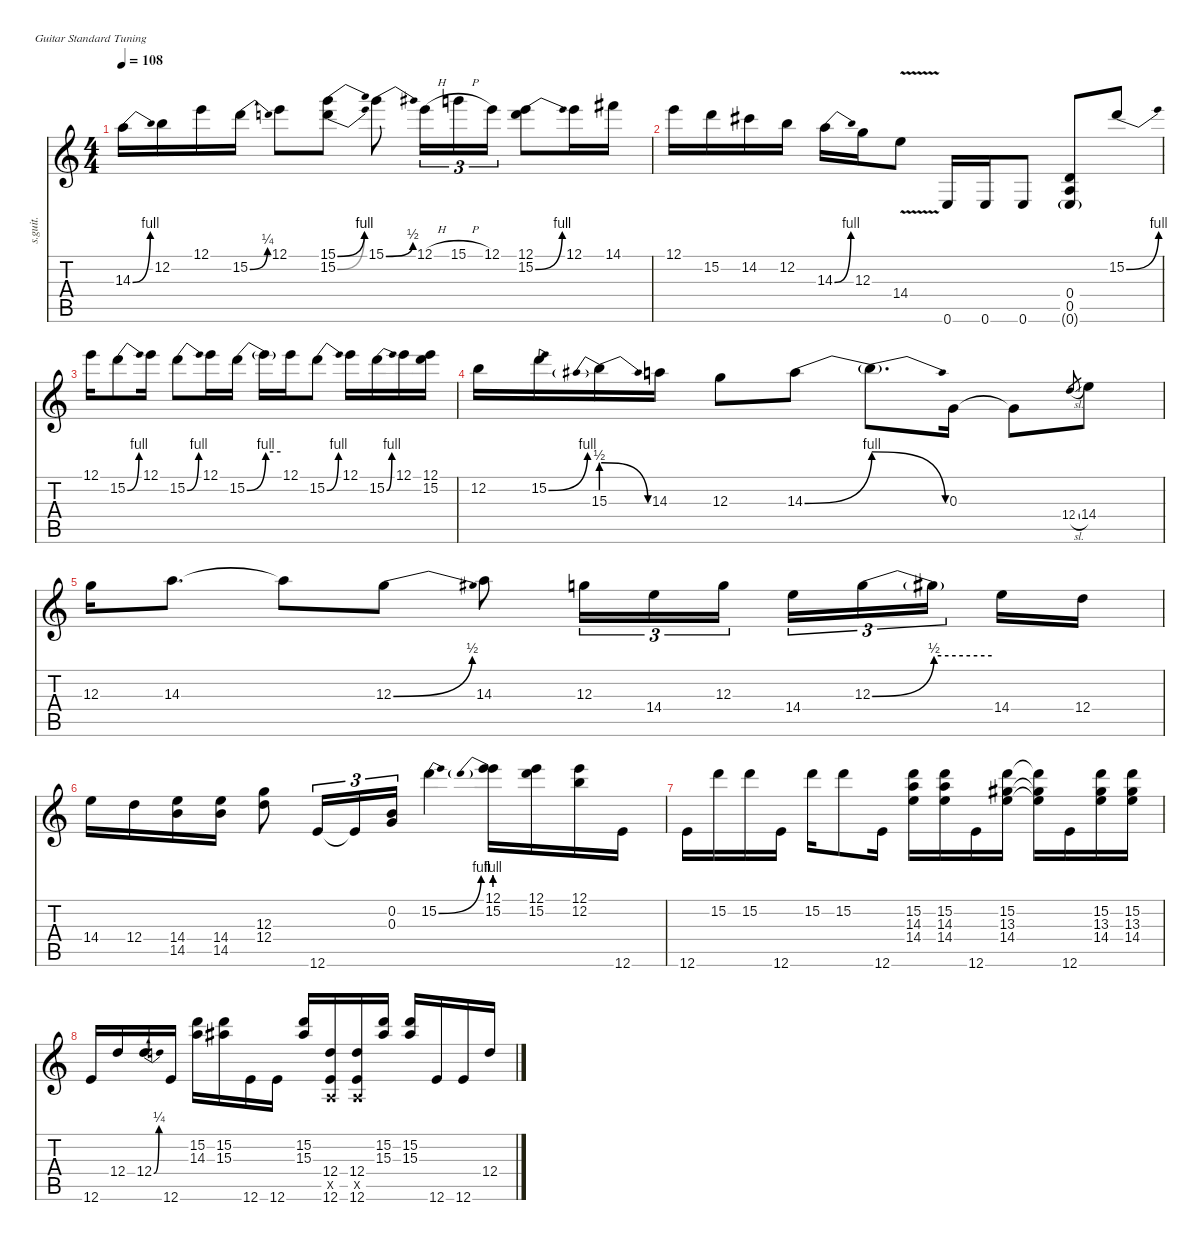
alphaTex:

\defaultSystemsLayout 4
\hideDynamics
\bracketExtendMode nobrackets
\otherSystemsTrackNameOrientation horizontal
\track ("Guitar (Jimi Hendrix)" "s.guit.") {instrument acousticguitarsteel}
\staff {score tabs}
\tuning (E4 B3 G3 D3 A2 E2)
\ts (4 4)
\tempo 108
\clef g2
\ks c
14.3{be (bend 0 0 30 4)}.16{dy f beam Down} 12.2.16{beam Down} 12.1.16{beam Down} 15.2{be (bend 0 0 30 1)}.16{beam Down} 12.1.8{beam Down} (15.1{be (bend 0 0 30 4)} 15.2{be (bend 0 0 30 4)}).8{beam Down} 15.1{be (bend 0 0 30 2)}.8{beam Down} 12.1{h}.16{tu (3 2) beam Down} 15.1{h}.16{tu (3 2) beam Down} 12.1.16{tu (3 2) beam Down} (12.1 15.2{be (bend 0 0 30 4)}).8{beam Down} 12.1.16{beam Down} 14.1{acc #}.16{beam Down} |
12.1.16{beam Down} 15.2.16{beam Down} 14.2{acc #}.16{beam Down} 12.2.16{beam Down} 14.3{be (bend 0 0 30 4)}.16{beam Down} 12.3.16{beam Down} 14.4{v}.8{beam Down} 0.6.16{beam Up} 0.6.16{beam Up} 0.6.8{beam Up} (0.4 0.5 0.6{g}).8{beam Up} 15.2{be (bend 0 0 30 4)}.8{beam Up} |
12.1.16{dy ff beam Down} 15.2{be (bend 0 0 30 4)}.8{beam Down} 12.1.16{dy f beam Down} 15.2{be (bend 0 0 30 4)}.8{dy ff beam Down} 12.1.16{dy f beam Down} 15.2{be (bend 0 0 60 4)}.16{dy ff beam Down} 15.2{be (hold 0 4 60 4) t}.16{dy f beam Down} 12.1.16{beam Down} 15.2{be (bend 0 0 30 4)}.8{dy ff beam Down} 12.1.16{dy f beam Down} 15.2{be (bend 0 0 30 4)}.16{beam Down} 12.1.16{beam Down} (12.1 15.2).16{beam Down} |
12.2.16{beam Down} 15.2{be (bend 0 0 30 4)}.16{beam Down} 15.3{be (prebendrelease 0 2 30 0)}.16{beam Down} 14.3.16{beam Down} 12.3.8{beam Down} 14.3{be (bend 0 0 60 4)}.8{beam Down} 14.3{be (release 0 4 60 0) t}.8{d beam Down} 0.3.16{dy mf beam Down} 0.3{t}.8{dy f beam Down} 12.4{sl}.8{gr dy mp beam Up} 14.4.8{dy f beam Down} |
12.3.16{beam Down} 14.3.8{d beam Down} 14.3{t}.8{beam Down} 12.3{be (bend 0 0 30 2)}.8{dy mf beam Down} 14.3.8{dy f beam Down} 12.3.16{tu (3 2) beam Down} 14.4.16{tu (3 2) beam Down} 12.3.16{tu (3 2) beam Down} 14.4.16{tu (3 2) beam Down} 12.3{be (bend 0 0 60 2)}.16{tu (3 2) beam Down} 12.3{be (hold 0 2 60 2) t}.16{tu (3 2) beam Down} 14.4.16{beam Down} 12.4.16{beam Down} |
14.4.16{beam Down} 12.4.16{beam Down} (14.4 14.5).16{beam Down} (14.4 14.5).16{beam Down} (12.3 12.4).8{beam Down} 12.6.16{tu (3 2) beam Up} 12.6{t}.16{tu (3 2) beam Up} (0.2 0.3).16{tu (3 2) beam Up} 15.2{be (bend 0 0 30 4)}.4{beam Down} (12.1 15.2{be (prebend 0 4 60 4)}).16{beam Down} (12.1 15.2).16{beam Down} (12.1 12.2).16{beam Down} 12.6.16{beam Down} |
12.6.16{beam Down} 15.2.16{beam Down} 15.2.16{beam Down} 12.6.16{beam Down} 15.2.16{beam Down} 15.2.8{beam Down} 12.6.16{beam Down} (15.2 14.3 14.4).16{beam Down} (15.2 14.3 14.4).16{beam Down} 12.6.16{beam Down} (15.2 13.3{acc #} 14.4).16{beam Down} (15.2{t} 13.3{t acc #} 14.4{t}).16{beam Down} 12.6.16{beam Down} (15.2 13.3{acc #} 14.4).16{beam Down} (15.2 13.3{acc #} 14.4).16{beam Down} |
12.6.16{beam Up} 12.4.16{beam Up} 12.4{be (bend 0 0 30 1)}.16{beam Up} 12.6.16{beam Up} (15.2 14.3).16{beam Down} (15.2 15.3{acc #}).16{beam Down} 12.6.16{beam Down} 12.6.16{beam Down} (15.2 15.3{acc #}).16{beam Up} (12.4 0.5{x} 12.6).16{beam Up} (12.4 0.5{x} 12.6).16{beam Up} (15.2 15.3{acc #}).16{beam Up} (15.2 15.3{acc #}).16{beam Up} 12.6.16{beam Up} 12.6.16{beam Up} 12.4.16{beam Up}
